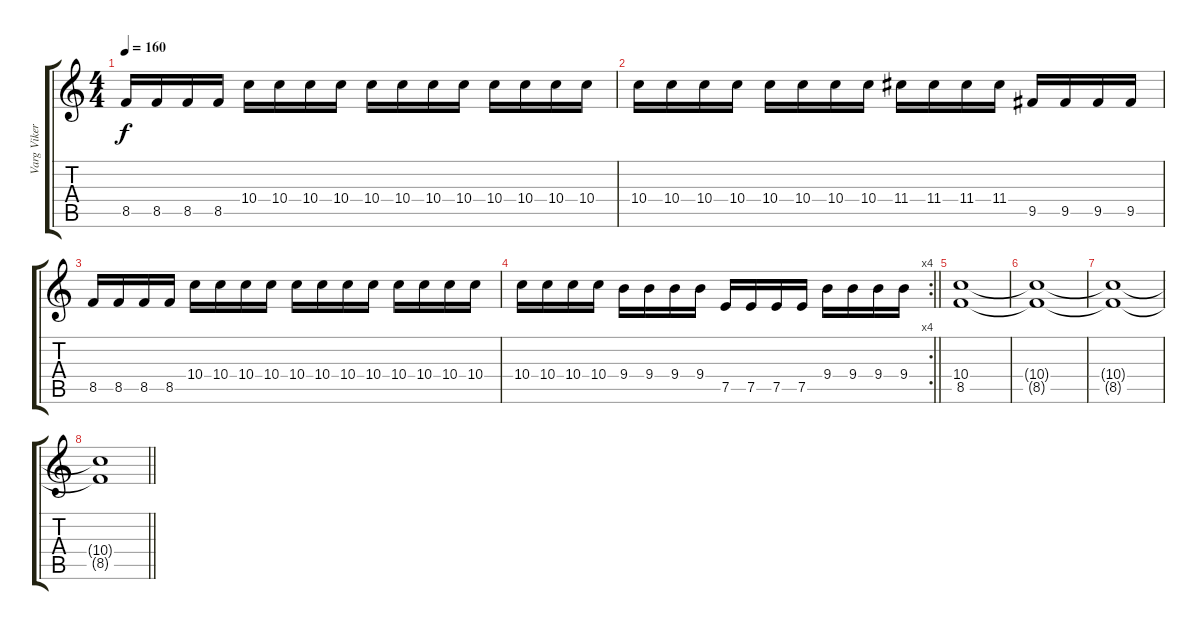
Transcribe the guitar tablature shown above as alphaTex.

\track ("Varg Vikernes (Guitar)" "Varg Viker") {instrument distortionguitar}
\staff {score tabs}
\tuning (E4 B3 G3 D3 A2 E2) {hide}
\ts (4 4)
\tempo 160
\clef g2
\ks c
8.5.16{dy f} 8.5.16 8.5.16 8.5.16 10.4.16 10.4.16 10.4.16 10.4.16 10.4.16 10.4.16 10.4.16 10.4.16 10.4.16 10.4.16 10.4.16 10.4.16 |
10.4.16 10.4.16 10.4.16 10.4.16 10.4.16 10.4.16 10.4.16 10.4.16 11.4.16 11.4.16 11.4.16 11.4.16 9.5.16 9.5.16 9.5.16 9.5.16 |
8.5.16 8.5.16 8.5.16 8.5.16 10.4.16 10.4.16 10.4.16 10.4.16 10.4.16 10.4.16 10.4.16 10.4.16 10.4.16 10.4.16 10.4.16 10.4.16 |
\rc 4
\barLineRight lightlight
10.4.16 10.4.16 10.4.16 10.4.16 9.4.16 9.4.16 9.4.16 9.4.16 7.5.16 7.5.16 7.5.16 7.5.16 9.4.16 9.4.16 9.4.16 9.4.16 |
(10.4 8.5).1{volume 0} |
(10.4{t} 8.5{t}).1 |
(10.4{t} 8.5{t}).1 |
\barLineRight lightlight
(10.4{t} 8.5{t}).1
